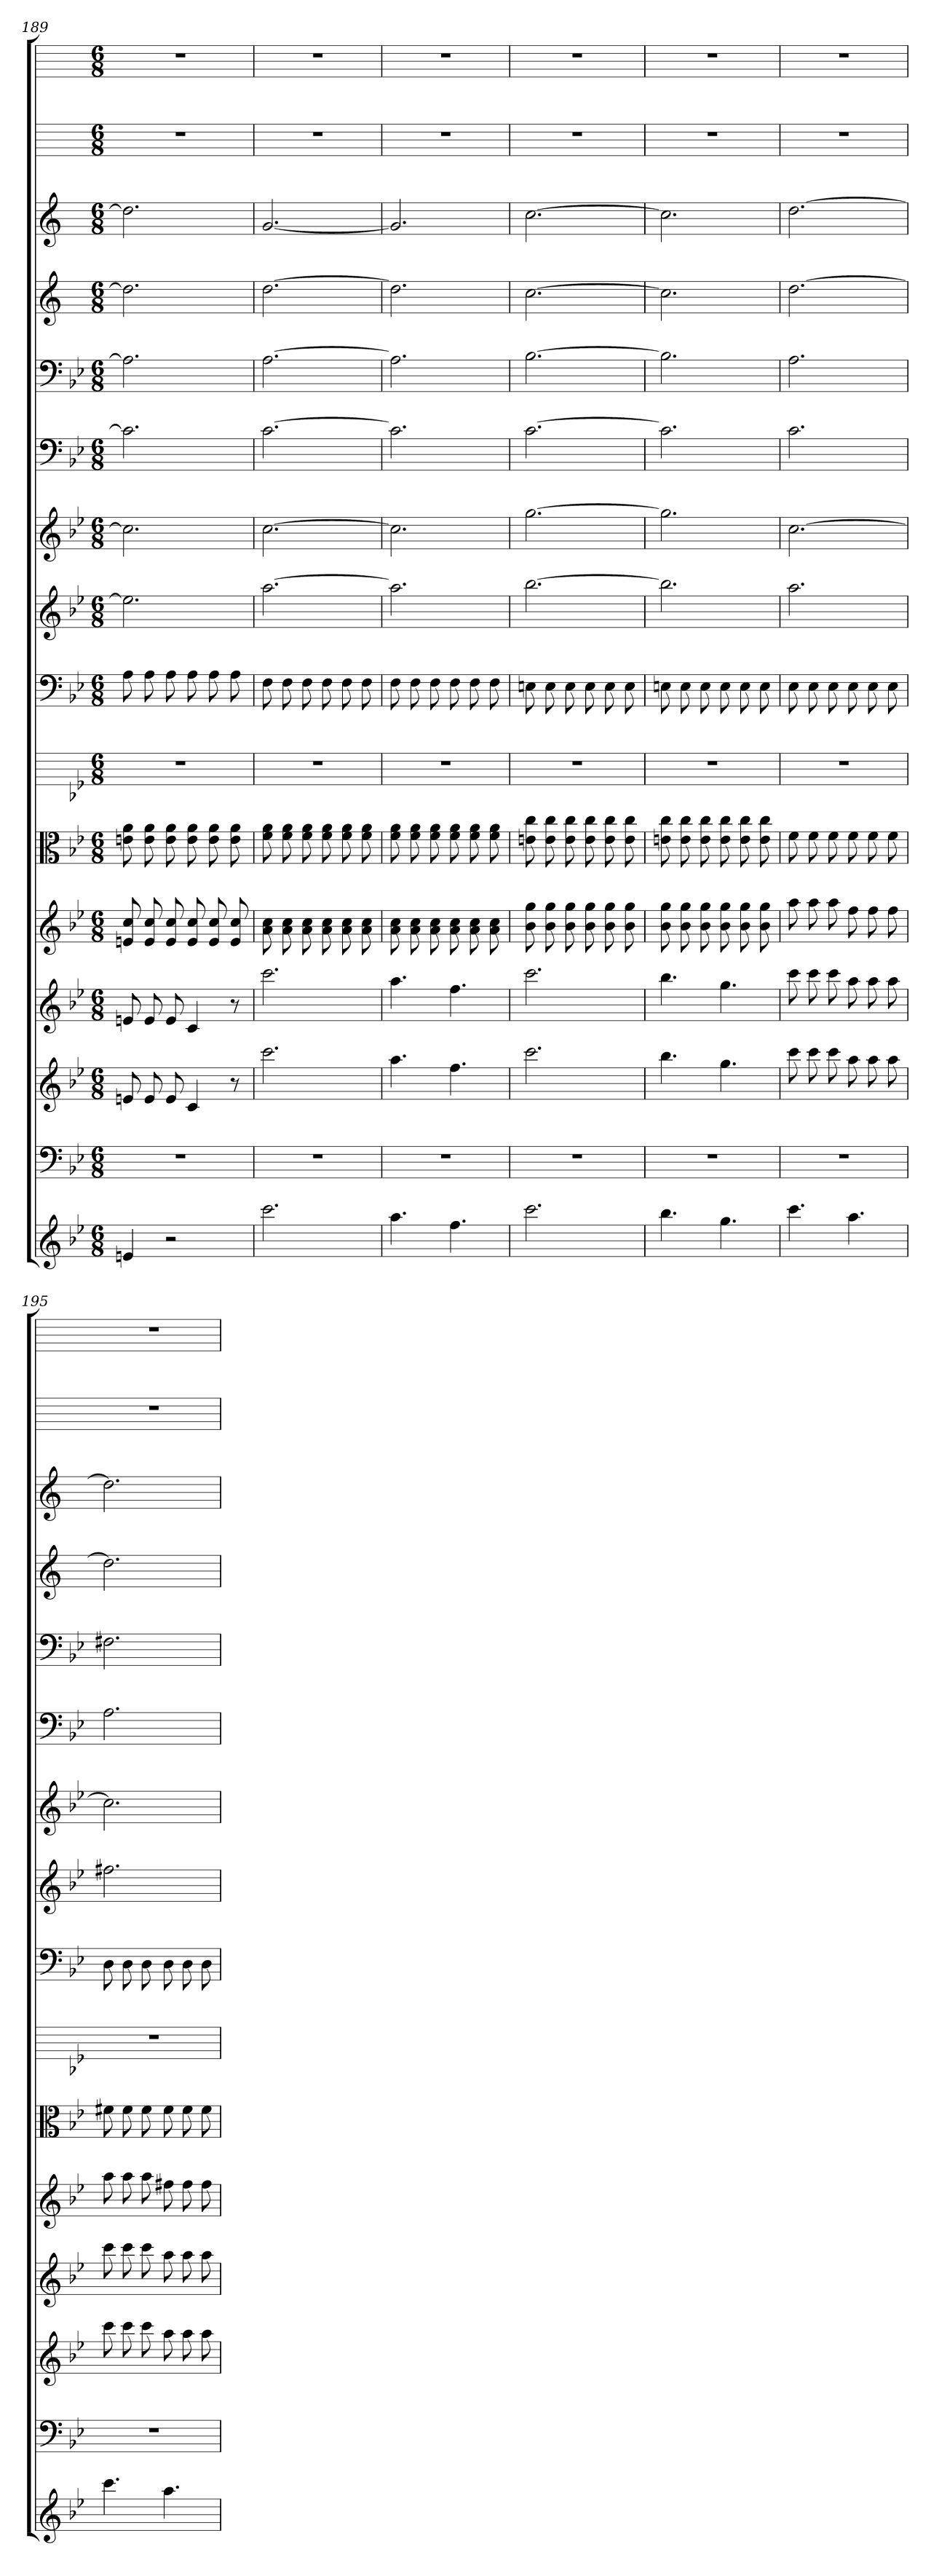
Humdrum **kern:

**kern	**kern	**kern	**kern	**kern	**kern	**kern	**kern	**kern	**kern	**kern	**kern	**kern	**kern	**kern	**kern
*part16	*part15	*part14	*part13	*part12	*part11	*part10	*part9	*part8	*part7	*part6	*part5	*part4	*part3	*part2	*part1
*staff16	*staff15	*staff14	*staff13	*staff12	*staff11	*staff10	*staff9	*staff8	*staff7	*staff6	*staff5	*staff4	*staff3	*staff2	*staff1
*	*clefF4	*	*	*	*clefC3	*	*clefF4	*	*	*clefF4	*clefF4	*	*	*	*
*k[b-e-]	*k[b-e-]	*k[b-e-]	*k[b-e-]	*k[b-e-]	*k[b-e-]	*k[b-e-]	*k[b-e-]	*k[b-e-]	*k[b-e-]	*k[b-e-]	*k[b-e-]	*k[]	*k[]	*k[]	*k[]
*M6/8	*M6/8	*M6/8	*M6/8	*M6/8	*M6/8	*M6/8	*M6/8	*M6/8	*M6/8	*M6/8	*M6/8	*M6/8	*M6/8	*M6/8	*M6/8
=189	=189	=189	=189	=189	=189	=189	=189	=189	=189	=189	=189	=189	=189	=189	=189
4en	2.r	8en	8en	8en 8cc	8en 8a	2.r	8A	2.ee]	2.cc]	2.c]	2.A]	2.dd]	2.dd]	2.r	2.r
.	.	8e	8e	8e 8cc	8e 8a	.	8A	.	.	.	.	.	.	.	.
2r	.	8e	8e	8e 8cc	8e 8a	.	8A	.	.	.	.	.	.	.	.
.	.	4c	4c	8e 8cc	8e 8a	.	8A	.	.	.	.	.	.	.	.
.	.	.	.	8e 8cc	8e 8a	.	8A	.	.	.	.	.	.	.	.
.	.	8r	8r	8e 8cc	8e 8a	.	8A	.	.	.	.	.	.	.	.
=190	=190	=190	=190	=190	=190	=190	=190	=190	=190	=190	=190	=190	=190	=190	=190
2.ccc	2.r	2.ccc	2.ccc	8a 8cc	8f 8a	2.r	8F	[2.aa	[2.cc	[2.c	[2.A	[2.dd	[2.g	2.r	2.r
.	.	.	.	8a 8cc	8f 8a	.	8F	.	.	.	.	.	.	.	.
.	.	.	.	8a 8cc	8f 8a	.	8F	.	.	.	.	.	.	.	.
.	.	.	.	8a 8cc	8f 8a	.	8F	.	.	.	.	.	.	.	.
.	.	.	.	8a 8cc	8f 8a	.	8F	.	.	.	.	.	.	.	.
.	.	.	.	8a 8cc	8f 8a	.	8F	.	.	.	.	.	.	.	.
=191	=191	=191	=191	=191	=191	=191	=191	=191	=191	=191	=191	=191	=191	=191	=191
4.aa	2.r	4.aa	4.aa	8a 8cc	8f 8a	2.r	8F	2.aa]	2.cc]	2.c]	2.A]	2.dd]	2.g]	2.r	2.r
.	.	.	.	8a 8cc	8f 8a	.	8F	.	.	.	.	.	.	.	.
.	.	.	.	8a 8cc	8f 8a	.	8F	.	.	.	.	.	.	.	.
4.ff	.	4.ff	4.ff	8a 8cc	8f 8a	.	8F	.	.	.	.	.	.	.	.
.	.	.	.	8a 8cc	8f 8a	.	8F	.	.	.	.	.	.	.	.
.	.	.	.	8a 8cc	8f 8a	.	8F	.	.	.	.	.	.	.	.
=192	=192	=192	=192	=192	=192	=192	=192	=192	=192	=192	=192	=192	=192	=192	=192
2.ccc	2.r	2.ccc	2.ccc	8b- 8gg	8en 8cc	2.r	8En	[2.bb-	[2.gg	[2.c	[2.B-	[2.cc	[2.cc	2.r	2.r
.	.	.	.	8b- 8gg	8e 8cc	.	8E	.	.	.	.	.	.	.	.
.	.	.	.	8b- 8gg	8e 8cc	.	8E	.	.	.	.	.	.	.	.
.	.	.	.	8b- 8gg	8e 8cc	.	8E	.	.	.	.	.	.	.	.
.	.	.	.	8b- 8gg	8e 8cc	.	8E	.	.	.	.	.	.	.	.
.	.	.	.	8b- 8gg	8e 8cc	.	8E	.	.	.	.	.	.	.	.
=193	=193	=193	=193	=193	=193	=193	=193	=193	=193	=193	=193	=193	=193	=193	=193
4.bb-	2.r	4.bb-	4.bb-	8b- 8gg	8en 8cc	2.r	8En	2.bb-]	2.gg]	2.c]	2.B-]	2.cc]	2.cc]	2.r	2.r
.	.	.	.	8b- 8gg	8e 8cc	.	8E	.	.	.	.	.	.	.	.
.	.	.	.	8b- 8gg	8e 8cc	.	8E	.	.	.	.	.	.	.	.
4.gg	.	4.gg	4.gg	8b- 8gg	8e 8cc	.	8E	.	.	.	.	.	.	.	.
.	.	.	.	8b- 8gg	8e 8cc	.	8E	.	.	.	.	.	.	.	.
.	.	.	.	8b- 8gg	8e 8cc	.	8E	.	.	.	.	.	.	.	.
=194	=194	=194	=194	=194	=194	=194	=194	=194	=194	=194	=194	=194	=194	=194	=194
4.ccc	2.r	8ccc	8ccc	8aa	8f	2.r	8E-	2.aa	[2.cc	2.c	2.A	[2.dd	[2.dd	2.r	2.r
.	.	8ccc	8ccc	8aa	8f	.	8E-	.	.	.	.	.	.	.	.
.	.	8ccc	8ccc	8aa	8f	.	8E-	.	.	.	.	.	.	.	.
4.aa	.	8aa	8aa	8ff	8f	.	8E-	.	.	.	.	.	.	.	.
.	.	8aa	8aa	8ff	8f	.	8E-	.	.	.	.	.	.	.	.
.	.	8aa	8aa	8ff	8f	.	8E-	.	.	.	.	.	.	.	.
=195	=195	=195	=195	=195	=195	=195	=195	=195	=195	=195	=195	=195	=195	=195	=195
4.ccc	2.r	8ccc	8ccc	8aa	8f#X	2.r	8D	2.ff#X	2.cc]	2.A	2.F#X	2.dd]	2.dd]	2.r	2.r
.	.	8ccc	8ccc	8aa	8f#	.	8D	.	.	.	.	.	.	.	.
.	.	8ccc	8ccc	8aa	8f#	.	8D	.	.	.	.	.	.	.	.
4.aa	.	8aa	8aa	8ff#X	8f#	.	8D	.	.	.	.	.	.	.	.
.	.	8aa	8aa	8ff#	8f#	.	8D	.	.	.	.	.	.	.	.
.	.	8aa	8aa	8ff#	8f#	.	8D	.	.	.	.	.	.	.	.
=	=	=	=	=	=	=	=	=	=	=	=	=	=	=	=
*-	*-	*-	*-	*-	*-	*-	*-	*-	*-	*-	*-	*-	*-	*-	*-
